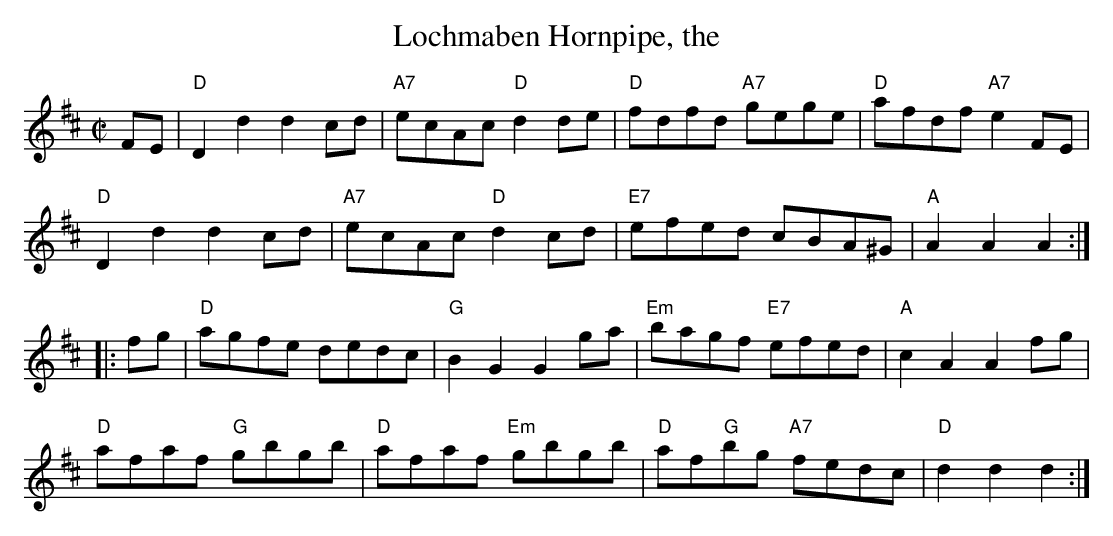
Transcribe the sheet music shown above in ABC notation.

X:1
T:Lochmaben Hornpipe, the
M:C|
L:1/8
K:D
  FE |\
"D"D2d2 d2cd | "A7"ecAc "D"d2de | "D"fdfd "A7"gege | "D"afdf "A7"e2FE |
"D"D2d2 d2cd | "A7"ecAc "D"d2cd | "E7"efed cBA^G | "A"A2A2 A2 :|
|: fg |\
"D"agfe dedc | "G"B2G2 G2ga | "Em"bagf "E7"efed | "A"c2A2 A2fg |
"D"afaf "G"gbgb | "D"afaf "Em"gbgb | "D"af"G"bg "A7"fedc | "D"d2d2 d2 :|
